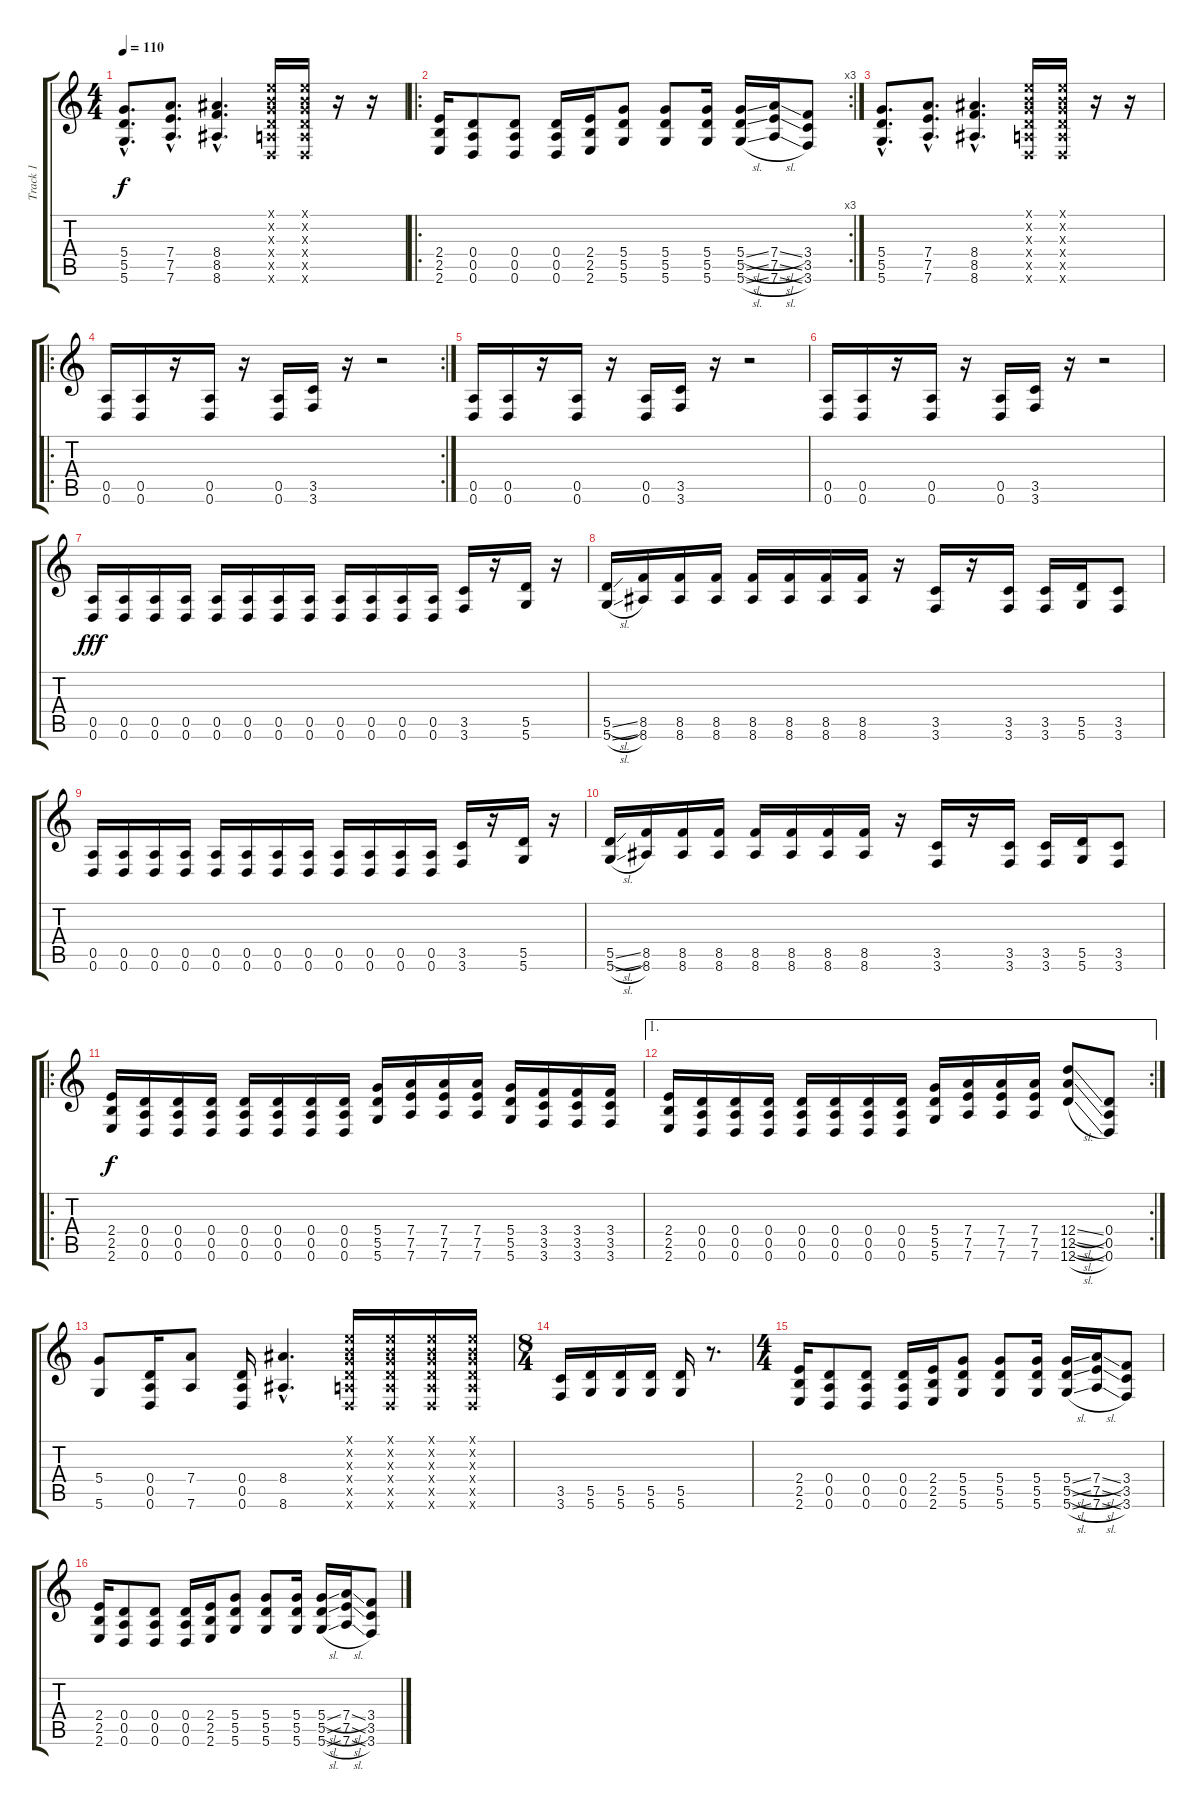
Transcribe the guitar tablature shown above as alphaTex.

\track ("Track 1" "Track 1") {instrument distortionguitar}
\staff {score tabs}
\tuning (E4 B3 G3 D3 A2 D2) {hide}
\ts (4 4)
\tempo 110
\clef g2
\ks c
(5.4{hac} 5.5{hac} 5.6{hac}).8{d dy f} (7.4{hac} 7.5{hac} 7.6{hac}).8{d} (8.4{hac} 8.5{hac} 8.6{hac}).4{d} (0.1{x} 0.2{x} 0.3{x} 0.4{x} 0.5{x} 0.6{x}).16 (0.1{x} 0.2{x} 0.3{x} 0.4{x} 0.5{x} 0.6{x}).16 r.16 r.16 |
\ro
\rc 3
(2.4 2.5 2.6).16 (0.4 0.5 0.6).8 (0.4 0.5 0.6).8 (0.4 0.5 0.6).16 (2.4 2.5 2.6).16 (5.4 5.5 5.6).8 (5.4 5.5 5.6).8 (5.4 5.5 5.6).16 (5.4{sl} 5.5{sl} 5.6{sl}).16 (7.4{sl} 7.5{sl} 7.6{sl}).16 (3.4 3.5 3.6).8 |
(5.4{hac} 5.5{hac} 5.6{hac}).8{d} (7.4{hac} 7.5{hac} 7.6{hac}).8{d} (8.4{hac} 8.5{hac} 8.6{hac}).4{d} (0.1{x} 0.2{x} 0.3{x} 0.4{x} 0.5{x} 0.6{x}).16 (0.1{x} 0.2{x} 0.3{x} 0.4{x} 0.5{x} 0.6{x}).16 r.16 r.16 |
\ro
\rc 2
(0.5 0.6).16 (0.5 0.6).16 r.16 (0.5 0.6).16 r.16 (0.5 0.6).16 (3.5 3.6).16 r.16 r.2 |
(0.5 0.6).16 (0.5 0.6).16 r.16 (0.5 0.6).16 r.16 (0.5 0.6).16 (3.5 3.6).16 r.16 r.2 |
(0.5 0.6).16 (0.5 0.6).16 r.16 (0.5 0.6).16 r.16 (0.5 0.6).16 (3.5 3.6).16 r.16 r.2 |
(0.5 0.6).16{dy fff} (0.5 0.6).16 (0.5 0.6).16 (0.5 0.6).16 (0.5 0.6).16 (0.5 0.6).16 (0.5 0.6).16 (0.5 0.6).16 (0.5 0.6).16 (0.5 0.6).16 (0.5 0.6).16 (0.5 0.6).16 (3.5 3.6).16 r.16 (5.5 5.6).16 r.16 |
(5.5{sl} 5.6{sl}).16 (8.5 8.6).16 (8.5 8.6).16 (8.5 8.6).16 (8.5 8.6).16 (8.5 8.6).16 (8.5 8.6).16 (8.5 8.6).16 r.16 (3.5 3.6).16 r.16 (3.5 3.6).16 (3.5 3.6).16 (5.5 5.6).16 (3.5 3.6).8 |
(0.5 0.6).16 (0.5 0.6).16 (0.5 0.6).16 (0.5 0.6).16 (0.5 0.6).16 (0.5 0.6).16 (0.5 0.6).16 (0.5 0.6).16 (0.5 0.6).16 (0.5 0.6).16 (0.5 0.6).16 (0.5 0.6).16 (3.5 3.6).16 r.16 (5.5 5.6).16 r.16 |
(5.5{sl} 5.6{sl}).16 (8.5 8.6).16 (8.5 8.6).16 (8.5 8.6).16 (8.5 8.6).16 (8.5 8.6).16 (8.5 8.6).16 (8.5 8.6).16 r.16 (3.5 3.6).16 r.16 (3.5 3.6).16 (3.5 3.6).16 (5.5 5.6).16 (3.5 3.6).8 |
\ro
(2.4 2.5 2.6).16{dy f} (0.4 0.5 0.6).16 (0.4 0.5 0.6).16 (0.4 0.5 0.6).16 (0.4 0.5 0.6).16 (0.4 0.5 0.6).16 (0.4 0.5 0.6).16 (0.4 0.5 0.6).16 (5.4 5.5 5.6).16 (7.4 7.5 7.6).16 (7.4 7.5 7.6).16 (7.4 7.5 7.6).16 (5.4 5.5 5.6).16 (3.4 3.5 3.6).16 (3.4 3.5 3.6).16 (3.4 3.5 3.6).16 |
\ae 1
\rc 2
(2.4 2.5 2.6).16 (0.4 0.5 0.6).16 (0.4 0.5 0.6).16 (0.4 0.5 0.6).16 (0.4 0.5 0.6).16 (0.4 0.5 0.6).16 (0.4 0.5 0.6).16 (0.4 0.5 0.6).16 (5.4 5.5 5.6).16 (7.4 7.5 7.6).16 (7.4 7.5 7.6).16 (7.4 7.5 7.6).16 (12.4{sl} 12.5{sl} 12.6{sl}).8 (0.4 0.5 0.6).8 |
(5.4 5.6).8 (0.4 0.5 0.6).16 (7.4 7.6).8 (0.4 0.5 0.6).16 (8.4{hac} 8.6{hac}).4{d} (0.1{x} 0.2{x} 0.3{x} 0.4{x} 0.5{x} 0.6{x}).16 (0.1{x} 0.2{x} 0.3{x} 0.4{x} 0.5{x} 0.6{x}).16 (0.1{x} 0.2{x} 0.3{x} 0.4{x} 0.5{x} 0.6{x}).16 (0.1{x} 0.2{x} 0.3{x} 0.4{x} 0.5{x} 0.6{x}).16 |
\ts (8 4)
(3.5 3.6).16 (5.5 5.6).16 (5.5 5.6).16 (5.5 5.6).16 (5.5 5.6).16 r.8{d} |
\ts (4 4)
(2.4 2.5 2.6).16 (0.4 0.5 0.6).8 (0.4 0.5 0.6).8 (0.4 0.5 0.6).16 (2.4 2.5 2.6).16 (5.4 5.5 5.6).8 (5.4 5.5 5.6).8 (5.4 5.5 5.6).16 (5.4{sl} 5.5{sl} 5.6{sl}).16 (7.4{sl} 7.5{sl} 7.6{sl}).16 (3.4 3.5 3.6).8 |
(2.4 2.5 2.6).16 (0.4 0.5 0.6).8 (0.4 0.5 0.6).8 (0.4 0.5 0.6).16 (2.4 2.5 2.6).16 (5.4 5.5 5.6).8 (5.4 5.5 5.6).8 (5.4 5.5 5.6).16 (5.4{sl} 5.5{sl} 5.6{sl}).16 (7.4{sl} 7.5{sl} 7.6{sl}).16 (3.4 3.5 3.6).8
